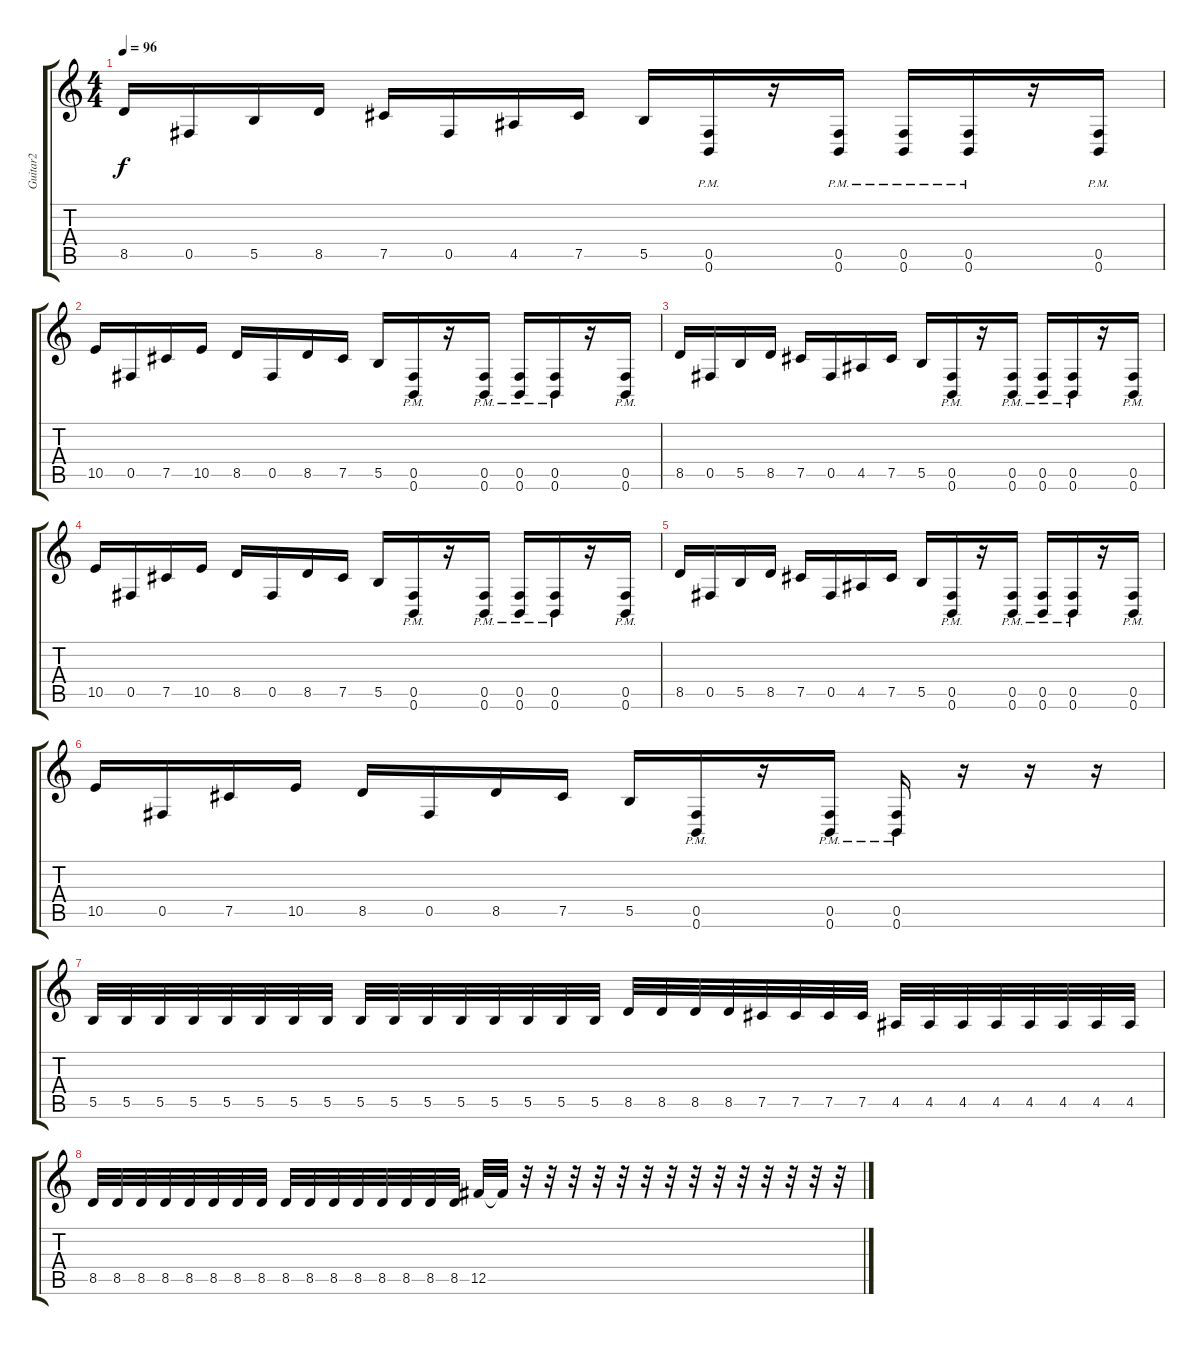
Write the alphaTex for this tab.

\track ("Guitar2" "Guitar2") {instrument distortionguitar}
\staff {score tabs}
\tuning (Db4 Ab3 E3 B2 Gb2 B1) {hide}
\ts (4 4)
\tempo 96
\clef g2
\ks c
8.5.16{dy f} 0.5.16 5.5.16 8.5.16 7.5.16 0.5.16 4.5.16 7.5.16 5.5.16 (0.5{pm} 0.6{pm}).16 r.16 (0.5{pm} 0.6{pm}).16 (0.5{pm} 0.6{pm}).16 (0.5{pm} 0.6{pm}).16 r.16 (0.5{pm} 0.6{pm}).16 |
10.5.16 0.5.16 7.5.16 10.5.16 8.5.16 0.5.16 8.5.16 7.5.16 5.5.16 (0.5{pm} 0.6{pm}).16 r.16 (0.5{pm} 0.6{pm}).16 (0.5{pm} 0.6{pm}).16 (0.5{pm} 0.6{pm}).16 r.16 (0.5{pm} 0.6{pm}).16 |
8.5.16 0.5.16 5.5.16 8.5.16 7.5.16 0.5.16 4.5.16 7.5.16 5.5.16 (0.5{pm} 0.6{pm}).16 r.16 (0.5{pm} 0.6{pm}).16 (0.5{pm} 0.6{pm}).16 (0.5{pm} 0.6{pm}).16 r.16 (0.5{pm} 0.6{pm}).16 |
10.5.16 0.5.16 7.5.16 10.5.16 8.5.16 0.5.16 8.5.16 7.5.16 5.5.16 (0.5{pm} 0.6{pm}).16 r.16 (0.5{pm} 0.6{pm}).16 (0.5{pm} 0.6{pm}).16 (0.5{pm} 0.6{pm}).16 r.16 (0.5{pm} 0.6{pm}).16 |
8.5.16 0.5.16 5.5.16 8.5.16 7.5.16 0.5.16 4.5.16 7.5.16 5.5.16 (0.5{pm} 0.6{pm}).16 r.16 (0.5{pm} 0.6{pm}).16 (0.5{pm} 0.6{pm}).16 (0.5{pm} 0.6{pm}).16 r.16 (0.5{pm} 0.6{pm}).16 |
10.5.16 0.5.16 7.5.16 10.5.16 8.5.16 0.5.16 8.5.16 7.5.16 5.5.16 (0.5{pm} 0.6{pm}).16 r.16 (0.5{pm} 0.6{pm}).16 (0.5{pm} 0.6{pm}).16 r.16 r.16 r.16 |
5.5.32 5.5.32 5.5.32 5.5.32 5.5.32 5.5.32 5.5.32 5.5.32 5.5.32 5.5.32 5.5.32 5.5.32 5.5.32 5.5.32 5.5.32 5.5.32 8.5.32 8.5.32 8.5.32 8.5.32 7.5.32 7.5.32 7.5.32 7.5.32 4.5.32 4.5.32 4.5.32 4.5.32 4.5.32 4.5.32 4.5.32 4.5.32 |
8.5.32 8.5.32 8.5.32 8.5.32 8.5.32 8.5.32 8.5.32 8.5.32 8.5.32 8.5.32 8.5.32 8.5.32 8.5.32 8.5.32 8.5.32 8.5.32 12.5.32 12.5{t}.32 r.32 r.32 r.32 r.32 r.32 r.32 r.32 r.32 r.32 r.32 r.32 r.32 r.32 r.32
